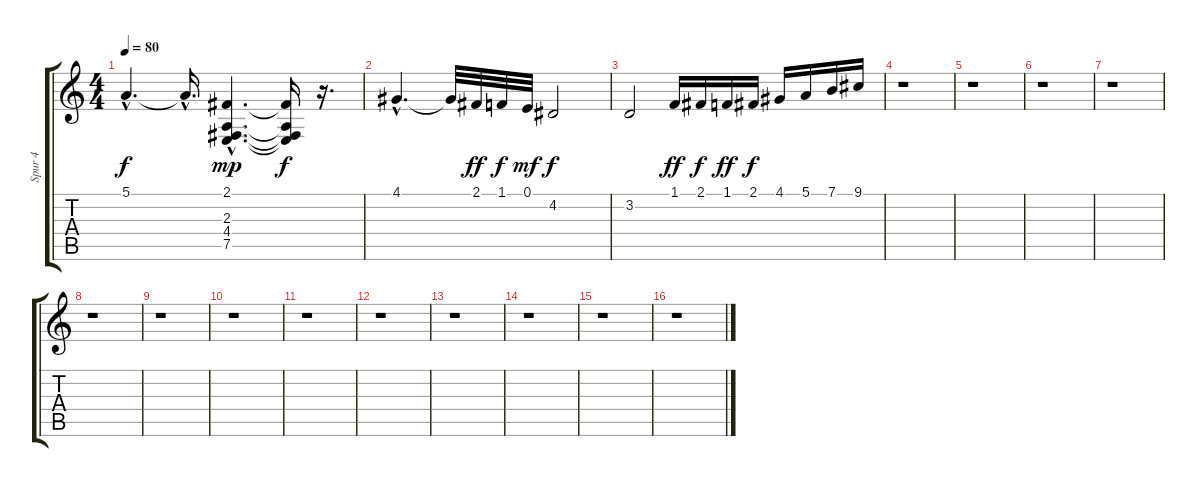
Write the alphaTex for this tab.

\track ("Spur 4" "Spur 4") {instrument accordion}
\staff {score tabs}
\tuning (E4 B3 G3 D3 A2 E2) {hide}
\ts (4 4)
\tempo 80
\clef g2
\ks c
5.1{hac}.4{d dy f} 5.1{hac t}.16{d} (2.1{hac} 2.3{hac} 4.4{hac} 7.5{hac}).4{d dy mp} (2.1{t} 2.3{t} 4.4{t} 7.5{t}).16{dy f} r.16{d} |
4.1{hac}.4{d} 4.1{t}.32 2.1.32{dy ff} 1.1.32{dy f} 0.1.32{dy mf} 4.2.2{dy f} |
3.2.2 1.1.16{dy ff} 2.1.16{dy f} 1.1.16{dy ff} 2.1.16{dy f} 4.1.16 5.1.16 7.1.16 9.1.16 |
r.1 |
r.1 |
r.1 |
r.1 |
r.1 |
r.1 |
r.1 |
r.1 |
r.1 |
r.1 |
r.1 |
r.1 |
r.1
